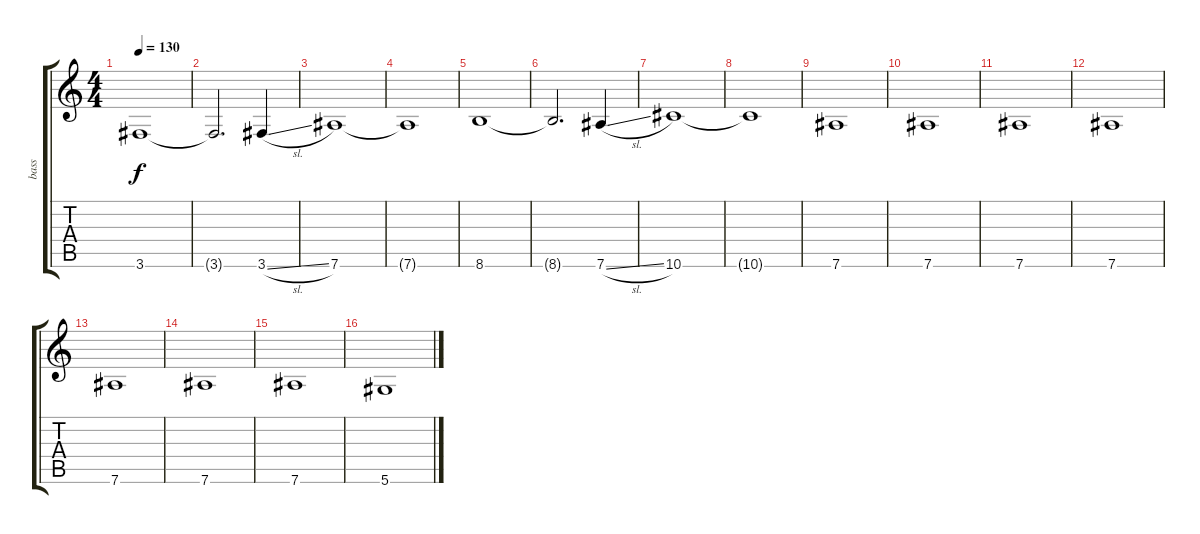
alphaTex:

\track ("bass" "bass") {instrument electricbassfinger}
\staff {score tabs}
\tuning (Eb4 Bb3 Gb3 Db3 Ab2 Eb2) {hide}
\ts (4 4)
\tempo 130
\clef g2
\ks c
3.6.1{dy f} |
3.6{t}.2{d} 3.6{sl}.4 |
7.6.1 |
7.6{t}.1 |
8.6.1 |
8.6{t}.2{d} 7.6{sl}.4 |
10.6.1 |
10.6{t}.1 |
7.6.1 |
7.6.1 |
7.6.1 |
7.6.1 |
7.6.1 |
7.6.1 |
7.6.1 |
5.6.1
